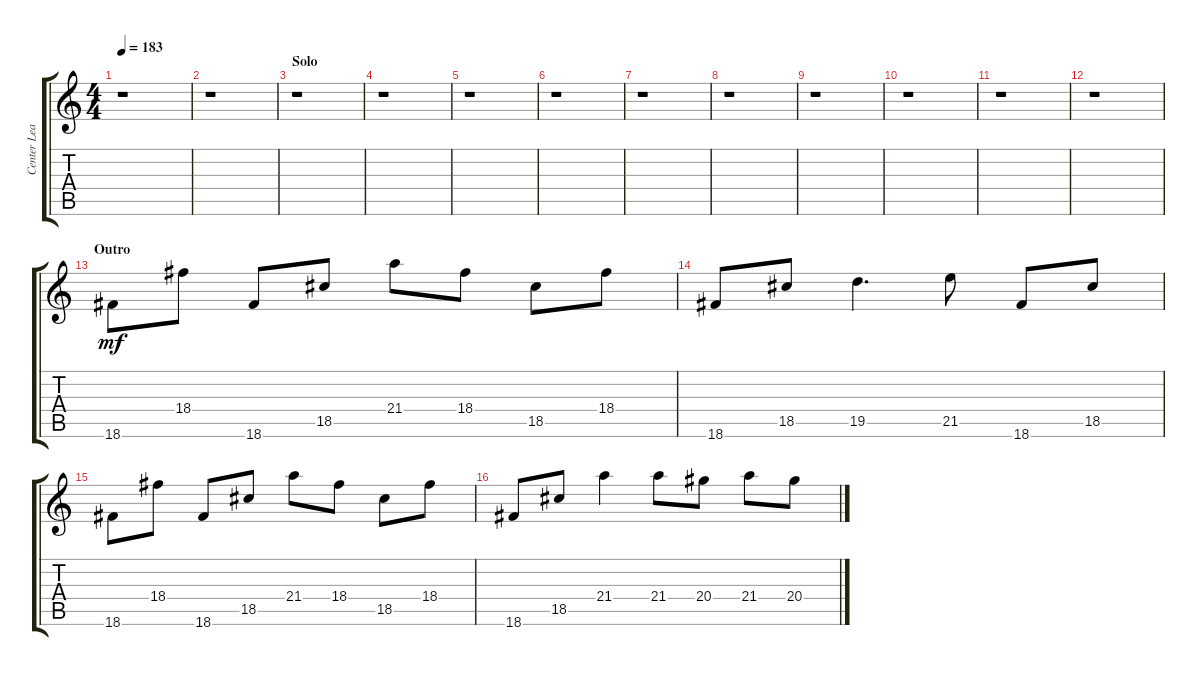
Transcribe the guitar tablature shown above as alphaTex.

\track ("Center Lead 2" "Center Lea") {instrument overdrivenguitar}
\staff {score tabs}
\tuning (D4 A3 F3 C3 G2 C2) {hide}
\ts (4 4)
\tempo 183
\clef g2
\ks aminor
r.1{dy mf} |
r.1 |
\section ("" "Solo")
r.1 |
r.1 |
r.1 |
r.1 |
r.1 |
r.1 |
r.1 |
r.1 |
r.1 |
r.1 |
\section ("" "Outro")
18.6.8 18.4.8 18.6.8 18.5.8 21.4.8 18.4.8 18.5.8 18.4.8 |
18.6.8 18.5.8 19.5.4{d} 21.5.8 18.6.8 18.5.8 |
18.6.8 18.4.8 18.6.8 18.5.8 21.4.8 18.4.8 18.5.8 18.4.8 |
18.6.8 18.5.8 21.4.4 21.4.8 20.4.8 21.4.8 20.4.8
